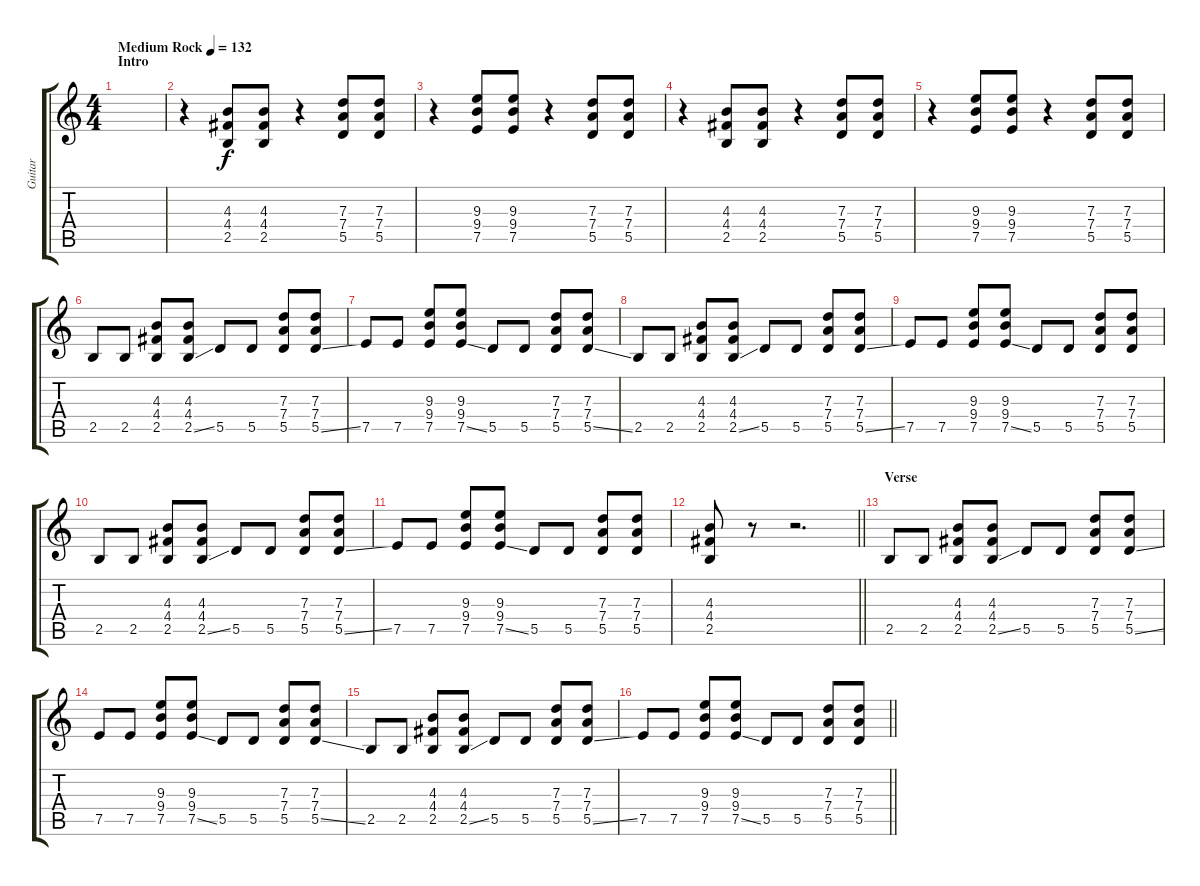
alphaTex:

\track ("Guitar" "Guitar") {instrument overdrivenguitar}
\staff {score tabs}
\tuning (E4 B3 G3 D3 A2 E2) {hide}
\ts (4 4)
\section ("" "Intro")
\tempo (132 "Medium Rock")
\clef g2
\ks c
|
r.4 (4.3 4.4 2.5).8 (4.3 4.4 2.5).8 r.4 (7.3 7.4 5.5).8 (7.3 7.4 5.5).8 |
r.4 (9.3 9.4 7.5).8 (9.3 9.4 7.5).8 r.4 (7.3 7.4 5.5).8 (7.3 7.4 5.5).8 |
r.4 (4.3 4.4 2.5).8 (4.3 4.4 2.5).8 r.4 (7.3 7.4 5.5).8 (7.3 7.4 5.5).8 |
r.4 (9.3 9.4 7.5).8 (9.3 9.4 7.5).8 r.4 (7.3 7.4 5.5).8 (7.3 7.4 5.5).8 |
2.5.8 2.5.8 (4.3 4.4 2.5).8 (4.3 4.4 2.5{ss}).8 5.5.8 5.5.8 (7.3 7.4 5.5).8 (7.3 7.4 5.5{ss}).8 |
7.5.8 7.5.8 (9.3 9.4 7.5).8 (9.3 9.4 7.5{ss}).8 5.5.8 5.5.8 (7.3 7.4 5.5).8 (7.3 7.4 5.5{ss}).8 |
2.5.8 2.5.8 (4.3 4.4 2.5).8 (4.3 4.4 2.5{ss}).8 5.5.8 5.5.8 (7.3 7.4 5.5).8 (7.3 7.4 5.5{ss}).8 |
7.5.8 7.5.8 (9.3 9.4 7.5).8 (9.3 9.4 7.5{ss}).8 5.5.8 5.5.8 (7.3 7.4 5.5).8 (7.3 7.4 5.5).8 |
2.5.8 2.5.8 (4.3 4.4 2.5).8 (4.3 4.4 2.5{ss}).8 5.5.8 5.5.8 (7.3 7.4 5.5).8 (7.3 7.4 5.5{ss}).8 |
7.5.8 7.5.8 (9.3 9.4 7.5).8 (9.3 9.4 7.5{ss}).8 5.5.8 5.5.8 (7.3 7.4 5.5).8 (7.3 7.4 5.5).8 |
\barLineRight lightlight
(4.3 4.4 2.5).8 r.8 r.2{d} |
\section ("" "Verse")
2.5.8 2.5.8 (4.3 4.4 2.5).8 (4.3 4.4 2.5{ss}).8 5.5.8 5.5.8 (7.3 7.4 5.5).8 (7.3 7.4 5.5{ss}).8 |
7.5.8 7.5.8 (9.3 9.4 7.5).8 (9.3 9.4 7.5{ss}).8 5.5.8 5.5.8 (7.3 7.4 5.5).8 (7.3 7.4 5.5{ss}).8 |
2.5.8 2.5.8 (4.3 4.4 2.5).8 (4.3 4.4 2.5{ss}).8 5.5.8 5.5.8 (7.3 7.4 5.5).8 (7.3 7.4 5.5{ss}).8 |
\barLineRight lightlight
7.5.8 7.5.8 (9.3 9.4 7.5).8 (9.3 9.4 7.5{ss}).8 5.5.8 5.5.8 (7.3 7.4 5.5).8 (7.3 7.4 5.5).8
